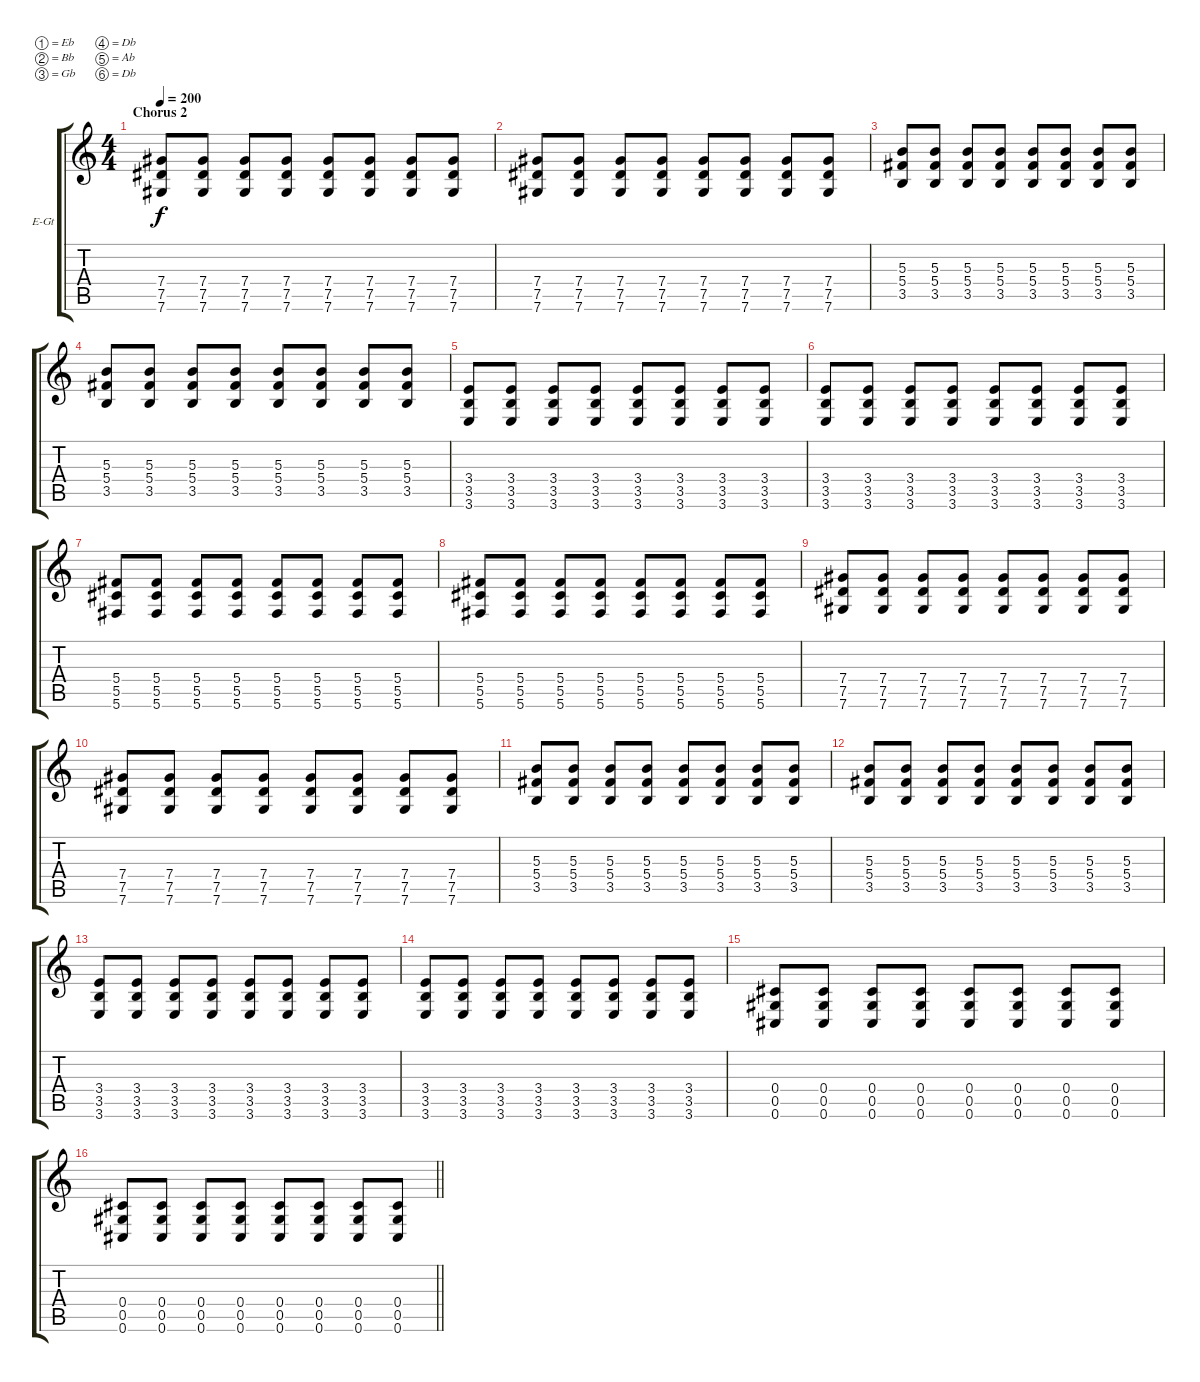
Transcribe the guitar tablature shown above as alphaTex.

\bracketExtendMode groupsimilarinstruments
\firstSystemTrackNameOrientation horizontal
\otherSystemsTrackNameOrientation horizontal
\track ("Extra Guitar" "E-Gt") {instrument distortionguitar}
\staff {score tabs}
\tuning (Eb4 Bb3 Gb3 Db3 Ab2 Db2)
\ts (4 4)
\section ("" "Chorus 2")
\tempo 200
\clef g2
\ks c
(7.4 7.5 7.6).8{dy f} (7.4 7.5 7.6).8 (7.4 7.5 7.6).8 (7.4 7.5 7.6).8 (7.4 7.5 7.6).8 (7.4 7.5 7.6).8 (7.4 7.5 7.6).8 (7.4 7.5 7.6).8 |
(7.4 7.5 7.6).8 (7.4 7.5 7.6).8 (7.4 7.5 7.6).8 (7.4 7.5 7.6).8 (7.4 7.5 7.6).8 (7.4 7.5 7.6).8 (7.4 7.5 7.6).8 (7.4 7.5 7.6).8 |
(5.3 5.4 3.5).8 (5.3 5.4 3.5).8 (5.3 5.4 3.5).8 (5.3 5.4 3.5).8 (5.3 5.4 3.5).8 (5.3 5.4 3.5).8 (5.3 5.4 3.5).8 (5.3 5.4 3.5).8 |
(5.3 5.4 3.5).8 (5.3 5.4 3.5).8 (5.3 5.4 3.5).8 (5.3 5.4 3.5).8 (5.3 5.4 3.5).8 (5.3 5.4 3.5).8 (5.3 5.4 3.5).8 (5.3 5.4 3.5).8 |
(3.4 3.5 3.6).8 (3.4 3.5 3.6).8 (3.4 3.5 3.6).8 (3.4 3.5 3.6).8 (3.4 3.5 3.6).8 (3.4 3.5 3.6).8 (3.4 3.5 3.6).8 (3.4 3.5 3.6).8 |
(3.4 3.5 3.6).8 (3.4 3.5 3.6).8 (3.4 3.5 3.6).8 (3.4 3.5 3.6).8 (3.4 3.5 3.6).8 (3.4 3.5 3.6).8 (3.4 3.5 3.6).8 (3.4 3.5 3.6).8 |
(5.4 5.5 5.6).8 (5.4 5.5 5.6).8 (5.4 5.5 5.6).8 (5.4 5.5 5.6).8 (5.4 5.5 5.6).8 (5.4 5.5 5.6).8 (5.4 5.5 5.6).8 (5.4 5.5 5.6).8 |
(5.4 5.5 5.6).8 (5.4 5.5 5.6).8 (5.4 5.5 5.6).8 (5.4 5.5 5.6).8 (5.4 5.5 5.6).8 (5.4 5.5 5.6).8 (5.4 5.5 5.6).8 (5.4 5.5 5.6).8 |
(7.4 7.5 7.6).8 (7.4 7.5 7.6).8 (7.4 7.5 7.6).8 (7.4 7.5 7.6).8 (7.4 7.5 7.6).8 (7.4 7.5 7.6).8 (7.4 7.5 7.6).8 (7.4 7.5 7.6).8 |
(7.4 7.5 7.6).8 (7.4 7.5 7.6).8 (7.4 7.5 7.6).8 (7.4 7.5 7.6).8 (7.4 7.5 7.6).8 (7.4 7.5 7.6).8 (7.4 7.5 7.6).8 (7.4 7.5 7.6).8 |
(5.3 5.4 3.5).8 (5.3 5.4 3.5).8 (5.3 5.4 3.5).8 (5.3 5.4 3.5).8 (5.3 5.4 3.5).8 (5.3 5.4 3.5).8 (5.3 5.4 3.5).8 (5.3 5.4 3.5).8 |
(5.3 5.4 3.5).8 (5.3 5.4 3.5).8 (5.3 5.4 3.5).8 (5.3 5.4 3.5).8 (5.3 5.4 3.5).8 (5.3 5.4 3.5).8 (5.3 5.4 3.5).8 (5.3 5.4 3.5).8 |
(3.4 3.5 3.6).8 (3.4 3.5 3.6).8 (3.4 3.5 3.6).8 (3.4 3.5 3.6).8 (3.4 3.5 3.6).8 (3.4 3.5 3.6).8 (3.4 3.5 3.6).8 (3.4 3.5 3.6).8 |
(3.4 3.5 3.6).8 (3.4 3.5 3.6).8 (3.4 3.5 3.6).8 (3.4 3.5 3.6).8 (3.4 3.5 3.6).8 (3.4 3.5 3.6).8 (3.4 3.5 3.6).8 (3.4 3.5 3.6).8 |
(0.4 0.5 0.6).8 (0.4 0.5 0.6).8 (0.4 0.5 0.6).8 (0.4 0.5 0.6).8 (0.4 0.5 0.6).8 (0.4 0.5 0.6).8 (0.4 0.5 0.6).8 (0.4 0.5 0.6).8 |
\barLineRight lightlight
(0.4 0.5 0.6).8 (0.4 0.5 0.6).8 (0.4 0.5 0.6).8 (0.4 0.5 0.6).8 (0.4 0.5 0.6).8 (0.4 0.5 0.6).8 (0.4 0.5 0.6).8 (0.4 0.5 0.6).8
